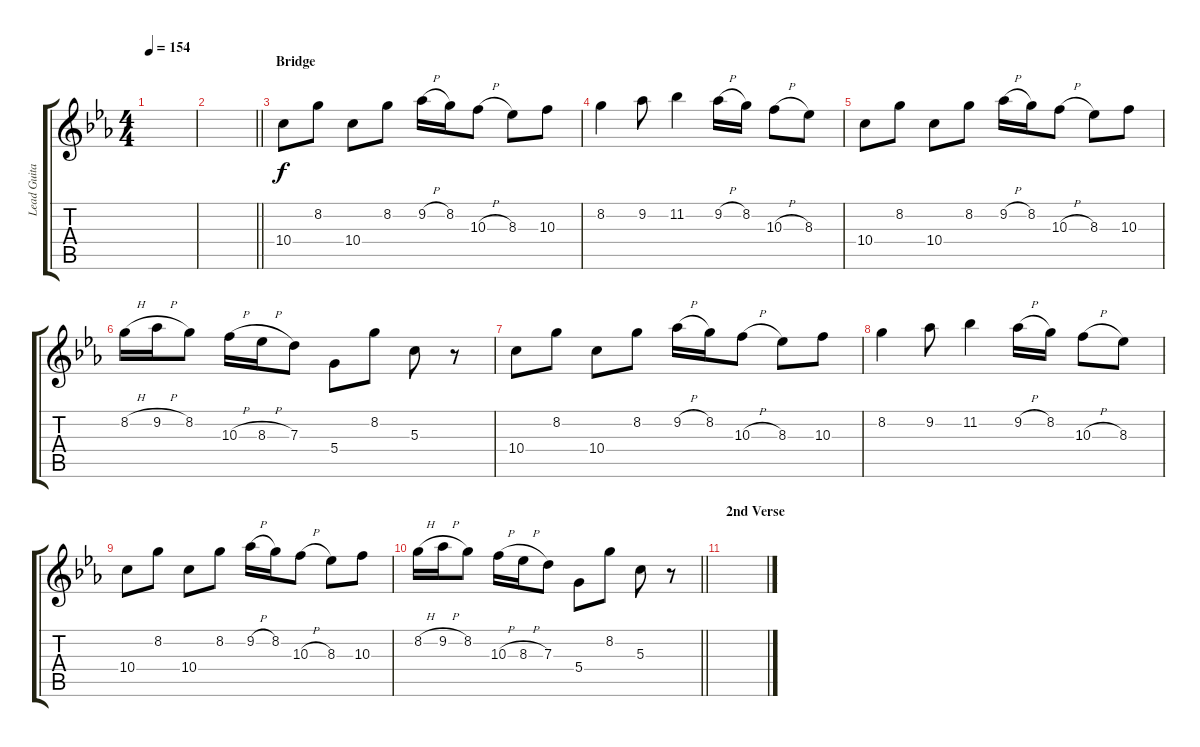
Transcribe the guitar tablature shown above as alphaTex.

\track ("Lead Guitar" "Lead Guita") {instrument distortionguitar}
\staff {score tabs}
\tuning (E4 B3 G3 D3 A2 E2) {hide}
\ts (4 4)
\tempo 154
\clef g2
\ks cminor
|
\barLineRight lightlight
|
\section ("" "Bridge")
10.4.8 8.2.8 10.4.8 8.2.8 9.2{h}.16 8.2.16 10.3{h}.8 8.3.8 10.3.8 |
8.2.4 9.2.8 11.2.4 9.2{h}.16 8.2.16 10.3{h}.8 8.3.8 |
10.4.8 8.2.8 10.4.8 8.2.8 9.2{h}.16 8.2.16 10.3{h}.8 8.3.8 10.3.8 |
8.2{h}.16 9.2{h}.16 8.2.8 10.3{h}.16 8.3{h}.16 7.3.8 5.4.8 8.2.8 5.3.8 r.8 |
10.4.8 8.2.8 10.4.8 8.2.8 9.2{h}.16 8.2.16 10.3{h}.8 8.3.8 10.3.8 |
8.2.4 9.2.8 11.2.4 9.2{h}.16 8.2.16 10.3{h}.8 8.3.8 |
10.4.8 8.2.8 10.4.8 8.2.8 9.2{h}.16 8.2.16 10.3{h}.8 8.3.8 10.3.8 |
\barLineRight lightlight
8.2{h}.16 9.2{h}.16 8.2.8 10.3{h}.16 8.3{h}.16 7.3.8 5.4.8 8.2.8 5.3.8 r.8 |
\section ("" "2nd Verse")
